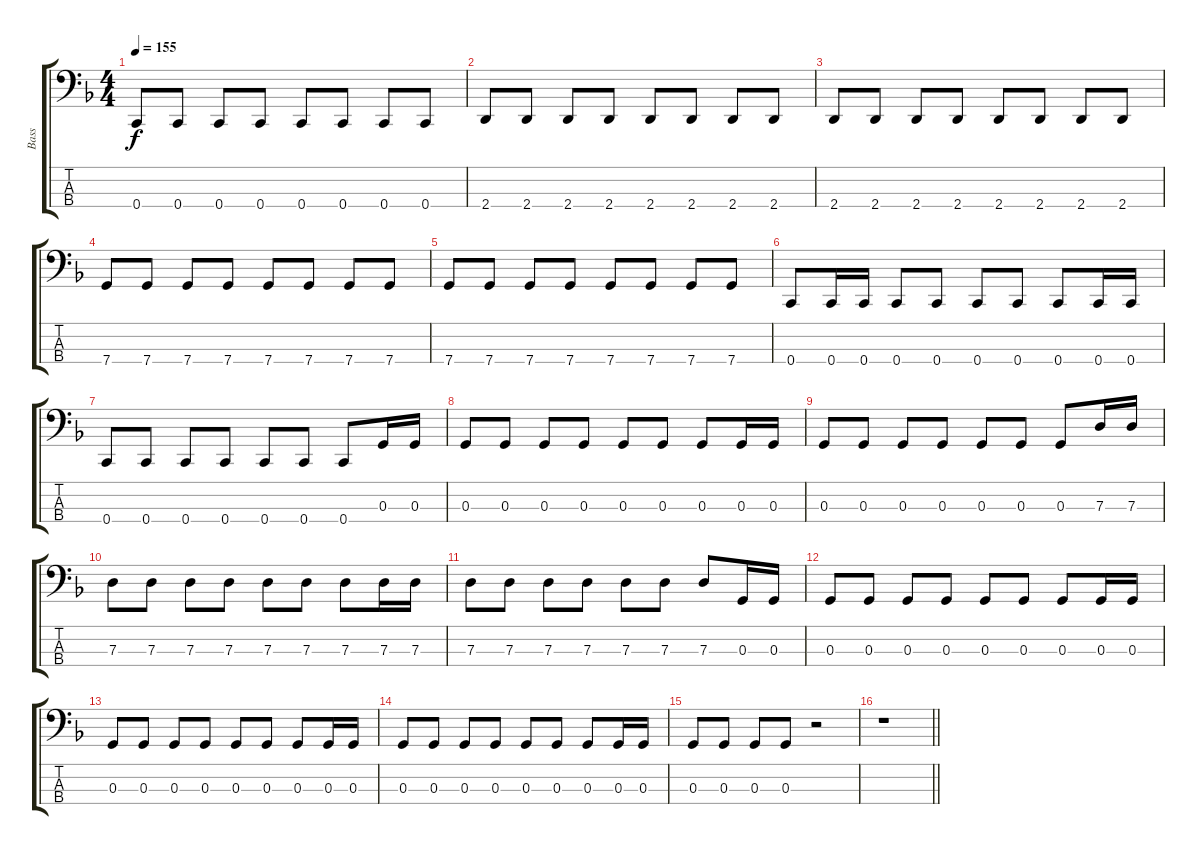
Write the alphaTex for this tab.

\track ("Bass" "Bass") {instrument electricbasspick}
\staff {score tabs}
\tuning (F2 C2 G1 C1) {hide}
\ts (4 4)
\tempo 155
\clef f4
\ks f
0.4.8{dy f} 0.4.8 0.4.8 0.4.8 0.4.8 0.4.8 0.4.8 0.4.8 |
2.4.8 2.4.8 2.4.8 2.4.8 2.4.8 2.4.8 2.4.8 2.4.8 |
2.4.8 2.4.8 2.4.8 2.4.8 2.4.8 2.4.8 2.4.8 2.4.8 |
7.4.8 7.4.8 7.4.8 7.4.8 7.4.8 7.4.8 7.4.8 7.4.8 |
7.4.8 7.4.8 7.4.8 7.4.8 7.4.8 7.4.8 7.4.8 7.4.8 |
0.4.8 0.4.16 0.4.16 0.4.8 0.4.8 0.4.8 0.4.8 0.4.8 0.4.16 0.4.16 |
0.4.8 0.4.8 0.4.8 0.4.8 0.4.8 0.4.8 0.4.8 0.3.16 0.3.16 |
0.3.8 0.3.8 0.3.8 0.3.8 0.3.8 0.3.8 0.3.8 0.3.16 0.3.16 |
0.3.8 0.3.8 0.3.8 0.3.8 0.3.8 0.3.8 0.3.8 7.3.16 7.3.16 |
7.3.8 7.3.8 7.3.8 7.3.8 7.3.8 7.3.8 7.3.8 7.3.16 7.3.16 |
7.3.8 7.3.8 7.3.8 7.3.8 7.3.8 7.3.8 7.3.8 0.3.16 0.3.16 |
0.3.8 0.3.8 0.3.8 0.3.8 0.3.8 0.3.8 0.3.8 0.3.16 0.3.16 |
0.3.8 0.3.8 0.3.8 0.3.8 0.3.8 0.3.8 0.3.8 0.3.16 0.3.16 |
0.3.8 0.3.8 0.3.8 0.3.8 0.3.8 0.3.8 0.3.8 0.3.16 0.3.16 |
0.3.8 0.3.8 0.3.8 0.3.8 r.2 |
\barLineRight lightlight
r.1
